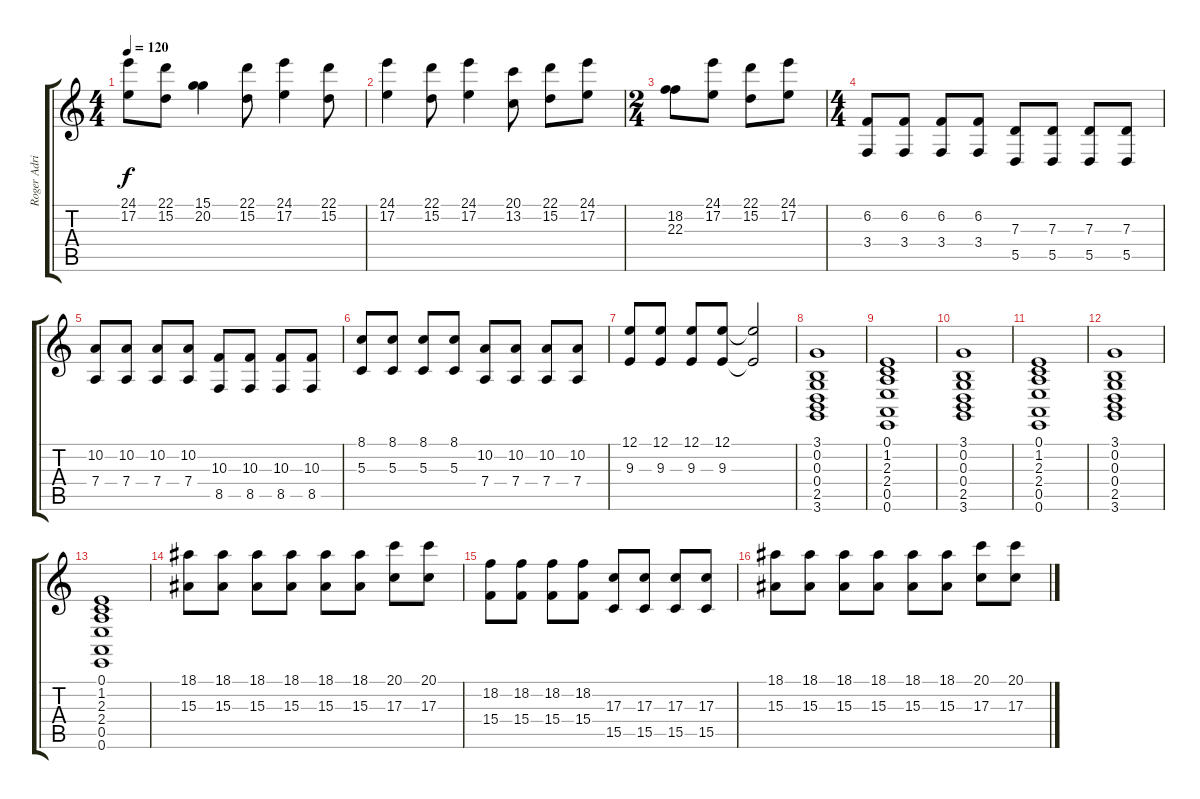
\track ("Roger Adrian O'Donnell " "Roger Adri") {instrument electricgrandpiano}
\staff {score tabs}
\tuning (E4 B3 G3 D3 A2 E2) {hide}
\ts (4 4)
\tempo 120
\clef g2
\ks c
(24.1{t} 17.2{t}).8{dy f volume 16 instrument churchorgan} (22.1 15.2).8 (15.1 20.2).4 (22.1 15.2).8 (24.1 17.2).4 (22.1 15.2).8 |
(24.1 17.2).4{volume 16 instrument churchorgan} (22.1 15.2).8 (24.1 17.2).4 (20.1 13.2).8 (22.1 15.2).8 (24.1 17.2).8 |
\ts (2 4)
(18.2 22.3).8{volume 16 instrument churchorgan} (24.1 17.2).8 (22.1 15.2).8 (24.1 17.2).8 |
\ts (4 4)
(6.2 3.4).8{instrument churchorgan} (6.2 3.4).8 (6.2 3.4).8 (6.2 3.4).8 (7.3 5.5).8 (7.3 5.5).8 (7.3 5.5).8 (7.3 5.5).8 |
(10.2 7.4).8 (10.2 7.4).8 (10.2 7.4).8 (10.2 7.4).8 (10.3 8.5).8 (10.3 8.5).8 (10.3 8.5).8 (10.3 8.5).8 |
(8.1 5.3).8 (8.1 5.3).8 (8.1 5.3).8 (8.1 5.3).8 (10.2 7.4).8 (10.2 7.4).8 (10.2 7.4).8 (10.2 7.4).8 |
(12.1 9.3).8 (12.1 9.3).8 (12.1 9.3).8 (12.1 9.3).8 (12.1{t} 9.3{t}).2 |
(3.1 0.2 0.3 0.4 2.5 3.6).1{volume 7 instrument electricgrandpiano} |
(0.1 1.2 2.3 2.4 0.5 0.6).1 |
(3.1 0.2 0.3 0.4 2.5 3.6).1 |
(0.1 1.2 2.3 2.4 0.5 0.6).1 |
(3.1 0.2 0.3 0.4 2.5 3.6).1 |
(0.1 1.2 2.3 2.4 0.5 0.6).1 |
(18.1 15.3).8{volume 16 instrument churchorgan} (18.1 15.3).8 (18.1 15.3).8 (18.1 15.3).8 (18.1 15.3).8 (18.1 15.3).8 (20.1 17.3).8 (20.1 17.3).8 |
(18.2 15.4).8{volume 16 instrument churchorgan} (18.2 15.4).8 (18.2 15.4).8 (18.2 15.4).8 (17.3 15.5).8 (17.3 15.5).8 (17.3 15.5).8 (17.3 15.5).8 |
(18.1 15.3).8{volume 16 instrument churchorgan} (18.1 15.3).8 (18.1 15.3).8 (18.1 15.3).8 (18.1 15.3).8 (18.1 15.3).8 (20.1 17.3).8 (20.1 17.3).8
